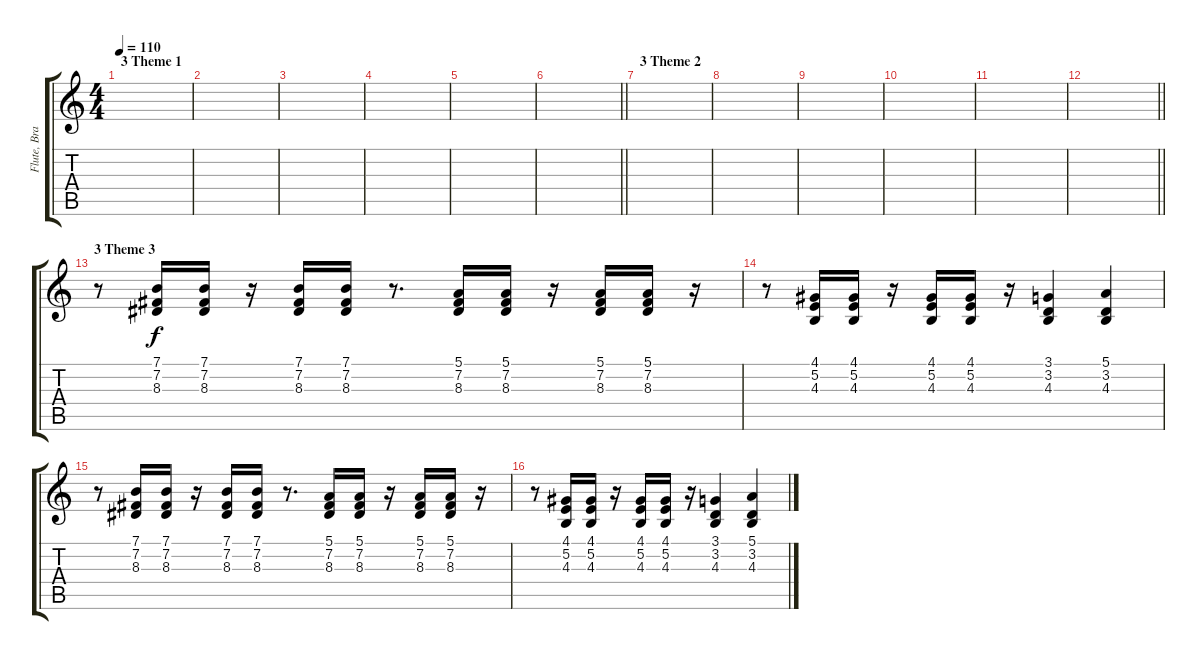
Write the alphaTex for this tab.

\track ("Flute, Brass" "Flute, Bra") {instrument flute}
\staff {score tabs}
\tuning (E4 B3 G3 D3 A2 E2) {hide}
\ts (4 4)
\section ("" "3 Theme 1")
\tempo 110
\clef g2
\ks c
|
|
|
|
|
\barLineRight lightlight
|
\section ("" "3 Theme 2")
|
|
|
|
|
\barLineRight lightlight
|
\section ("" "3 Theme 3")
r.8 (7.1 7.2 8.3).16 (7.1 7.2 8.3).16 r.16 (7.1 7.2 8.3).16 (7.1 7.2 8.3).16 r.8{d} (5.1 7.2 8.3).16 (5.1 7.2 8.3).16 r.16 (5.1 7.2 8.3).16 (5.1 7.2 8.3).16 r.16 |
r.8 (4.1 5.2 4.3).16 (4.1 5.2 4.3).16 r.16 (4.1 5.2 4.3).16 (4.1 5.2 4.3).16 r.16 (3.1 3.2 4.3).4 (5.1 3.2 4.3).4 |
r.8 (7.1 7.2 8.3).16 (7.1 7.2 8.3).16 r.16 (7.1 7.2 8.3).16 (7.1 7.2 8.3).16 r.8{d} (5.1 7.2 8.3).16 (5.1 7.2 8.3).16 r.16 (5.1 7.2 8.3).16 (5.1 7.2 8.3).16 r.16 |
r.8 (4.1 5.2 4.3).16 (4.1 5.2 4.3).16 r.16 (4.1 5.2 4.3).16 (4.1 5.2 4.3).16 r.16 (3.1 3.2 4.3).4 (5.1 3.2 4.3).4
